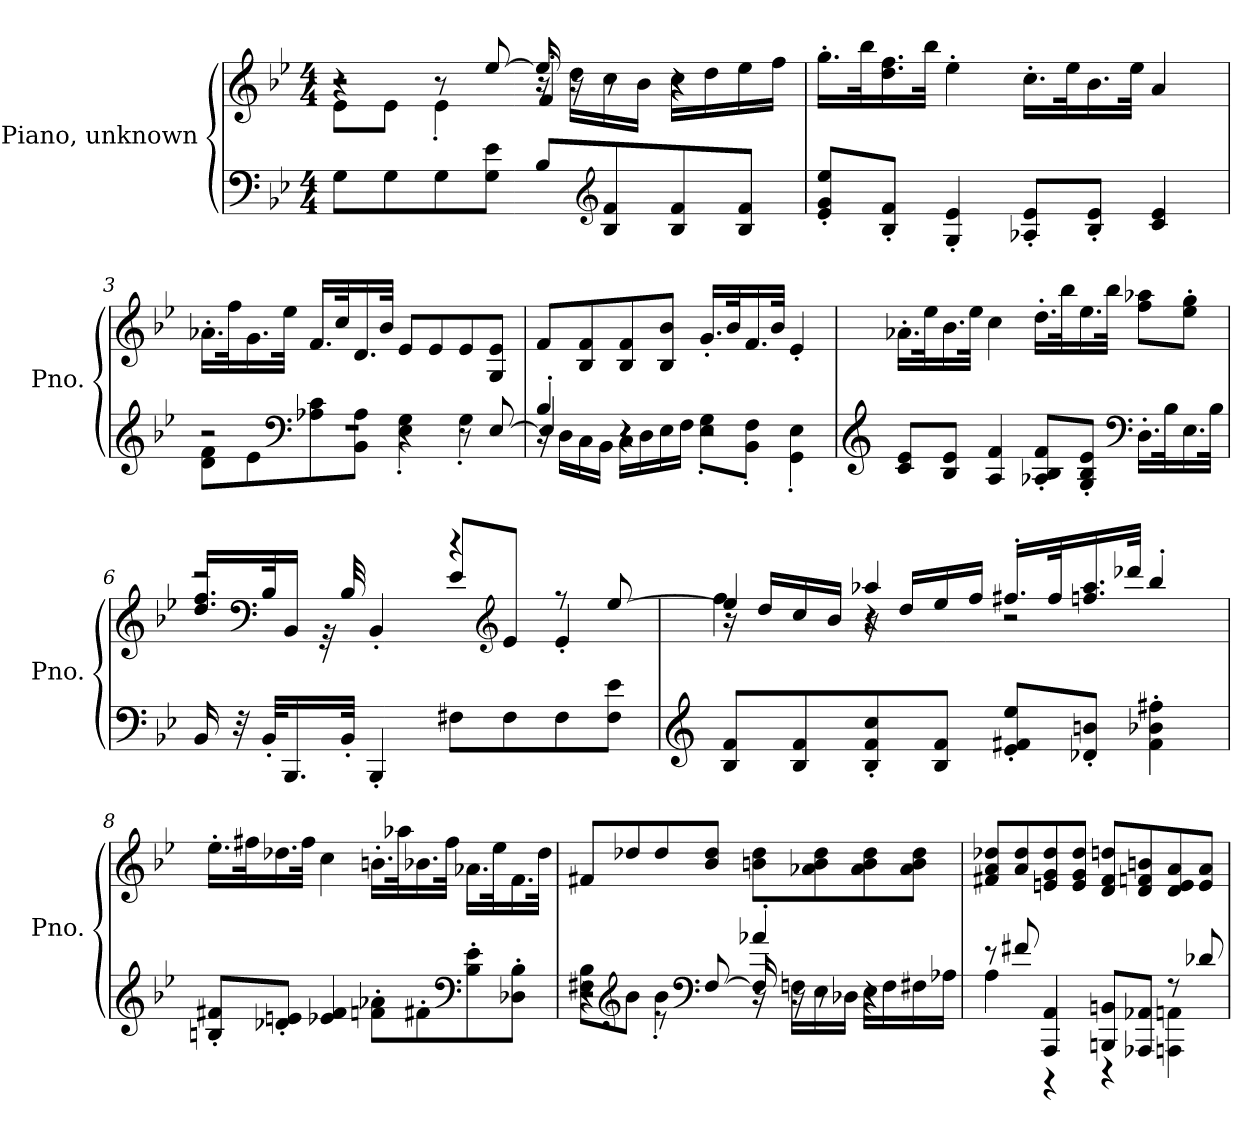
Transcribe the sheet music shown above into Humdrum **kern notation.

**kern	**kern
*part1	*part1
*staff2	*staff1
*I"Piano, unknown	*
*I'Pno.	*
*clefF4	*clefG2
*k[b-e-]	*k[b-e-]
*M4/4	*M4/4
*MM120	*MM120
=1	=1
*	*^
*	*	*^
8G\L	4r	8e-\L	2r
8G\	.	8e-\J	.
8G\	8r	4e-'\	.
8G\ 8e-\J	[8ee-/	.	.
8B-/L	16ee-/]	16r	4f'/
.	16r	16dd\LL	.
*clefG2	*	*	*
8B-/ 8f/	8r	16cc\	.
.	.	16b-\JJ	.
8B-/ 8f/	4r	16cc\LL	4r
.	.	16dd\	.
8B-/ 8f/J	.	16ee-\	.
.	.	16ff\JJ	.
*	*v	*v	*v
=2	=2
8e-/' 8g/' 8ee-/'L	16.gg'\LL
.	32bb-\K
8B-/' 8f/'J	16.dd\ 16.ff\
.	32bb-\JJk
4G/' 4e-/'	4ee-'\
8A-X/' 8e-/'L	16.cc'\LL
.	32ee-\K
8B-/' 8e-/'J	16.b-\
.	32ee-\JJk
4c/ 4e-/	4a/
=3	=3
*^	*
*	*^	*
1r	8d\ 8f\L	2r	16.a-X'\LL
.	.	.	32ff\K
.	8e-\	.	16.g\
.	.	.	32ee-\JJk
*clefF4	*	*	*
.	8A-X\ 8c\	.	16.f/LL
.	.	.	32cc/K
.	8BB-\ 8A-\J	.	16.d/
.	.	.	32b-/JJk
.	4E-\' 4G\'	4r	8e-/L
.	.	.	8e-/
.	4G'\	8r	8e-/
.	.	[8E-/	8G/ 8e-/J
!!LO:LB:g=z
=4	=4	=4	=4
4B-'/	16r	4E-/]	8f/L
.	16D\LL	.	.
.	16C\	.	8B-/ 8f/
.	16BB-\JJ	.	.
4r	16C\LL	4r	8B-/ 8f/
.	16D\	.	.
.	16E-\	.	8B-/ 8b-/J
.	16F\JJ	.	.
2r	8E-\' 8G\'L	2r	16.g'/LL
.	.	.	32b-/K
.	8BB-\' 8F\'J	.	16.f/
.	.	.	32b-/JJk
.	4GG\' 4E-\'	.	4e-'/
*v	*v	*v	*
=5	=5
*clefG2	*
8c/ 8e-/L	16.a-X'\LL
.	32ee-\K
8B-/ 8e-/J	16.b-\
.	32ee-\JJk
4A/ 4f/	4cc\
8A-X/' 8B-/' 8f/'L	16.dd'\LL
.	32bb-\K
8G/' 8B-/' 8e-/'J	16.ee-\
.	32bb-\JJk
*clefF4	*
16.D'\LL	8ff\ 8aa-X\L
32B-\K	.
16.E-\	8ee-\' 8gg\'J
32B-\JJk	.
!!LO:LB:g=z
=6	=6
*	*^
16BB-/	2r	16.dd/ 16.ff/LL
32r	.	.
*	*clefF4	*
32BB-'/KLL	.	32B-/K
16.BBB-/	.	16BB-/JJ
.	.	32r
32BB-'/JJk	.	32B-/
4BBB-'/	.	4BB-'/
8F#X\L	4r	8e-/L
*	*clefG2	*
8F#\	.	8e-/J
8F#\	8r	4e-'/
8F#\ 8e-\J	[8ee-/	.
*	*v	*v
=7	=7
*clefG2	*
*	*^
*	*	*^
8B-/ 8f/L	4ee-/]	4ff\	16r
.	.	.	16dd/LL
8B-/ 8f/	.	.	16cc/
.	.	.	16b-/JJ
8B-/' 8f/' 8cc/'	4aa-X/	4r	16r
.	.	.	16dd/LL
8B-/ 8f/J	.	.	16ee-/
.	.	.	16ff/JJ
8e-/' 8f#X/' 8ee-/'L	2r	2r	16.ff#X'/LL
.	.	.	32ff#/K
8d-X/' 8bn/'J	.	.	16.ffn/ 16.aa-/
.	.	.	32ddd-X/JJk
4f#\' 4b-X\' 4ff#X\'	.	.	4bb-'/
*	*v	*v	*v
!!LO:LB:g=z
=8	=8
8Bn/' 8f#X/'L	16.ee-'\LL
.	32ff#X\K
8d-X/' 8en/'J	16.dd-X\
.	32ff#\JJk
4e-X/ 4f#/	4cc\
8fn\' 8a-X\'L	16.bn'\LL
.	32aa-X\K
8f#X'\	16.b-X\
.	32ff#\JJk
*clefF4	*
8B\' 8e-\'	16.a-X\LL
.	32ee-\K
8D-X\' 8B\'J	16.f\
.	32dd-\JJk
=9	=9
*^	*
*	*^	*
2r	8F#X\ 8B-\L	4r	8f#X/L
*clefG2	*	*	*
.	8b-\J	.	8dd-X/
.	4b-'\	8r	8dd-/
*clefF4	*	*	*
.	.	[8F#/	8b-/ 8dd-/J
4a-X'/	16r	16F#/]	8bn\ 8dd-\L
.	16Fn\LL	16r	.
.	16E-\	8r	8a-X\ 8b\ 8dd-\
.	16D-X\JJ	.	.
4r	16E-\LL	4r	8a-\ 8b\ 8dd-\
.	16F\	.	.
.	16F#X\	.	8a-\ 8b\ 8dd-\J
.	16A-X\JJ	.	.
*	*v	*v	*
!!LO:LB:g=z
=10	=10	=10
8r	4A\	8f#X/ 8a/ 8dd-X/L
8f#X/	.	8a/ 8dd-/
4AAA/ 4AA/	4r	8en/ 8g/ 8dd-/
.	.	8e/ 8g/ 8dd-/J
8BBBn/ 8BBn/L	4r	8d/ 8f#/ 8ddn/L
8AAA-X/ 8AA-X/J	.	8d/ 8fn/ 8bn/
8r	4AAAn\ 4AAn\	8d/ 8e/ 8a/
8d-X/	.	8e/ 8a/J
*v	*v	*
=	=
*-	*-
